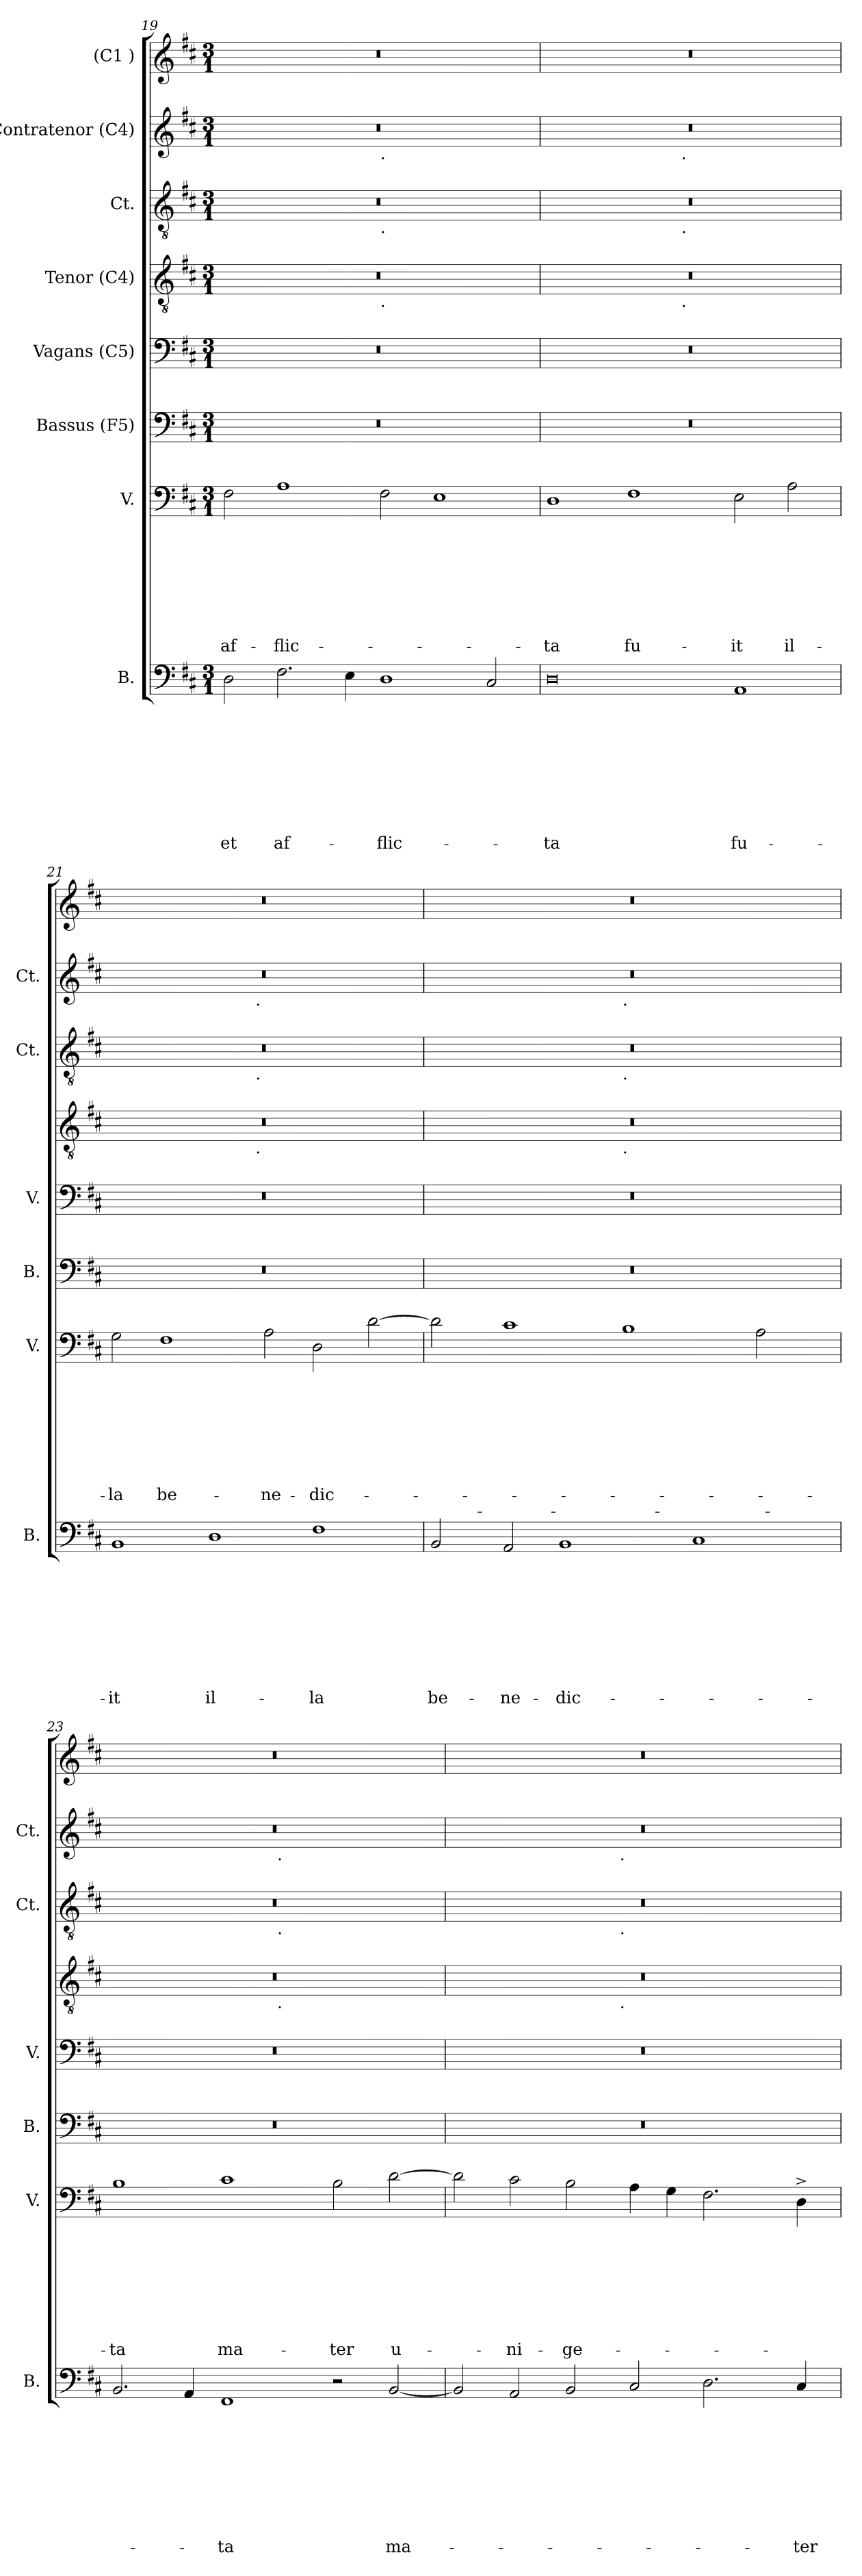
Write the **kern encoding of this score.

**kern	**text	**text	**text	**text	**text	**text	**text	**text	**text	**kern	**text	**text	**text	**text	**text	**text	**text	**text	**kern	**kern	**kern	**kern	**kern	**kern
*part8	*part8	*part8	*part8	*part8	*part8	*part8	*part8	*part8	*part8	*part7	*part7	*part7	*part7	*part7	*part7	*part7	*part7	*part7	*part6	*part5	*part4	*part3	*part2	*part1
*staff8	*staff8	*staff8	*staff8	*staff8	*staff8	*staff8	*staff8	*staff8	*staff8	*staff7	*staff7	*staff7	*staff7	*staff7	*staff7	*staff7	*staff7	*staff7	*staff6	*staff5	*staff4	*staff3	*staff2	*staff1
*I"B.	*	*	*	*	*	*	*	*	*	*I"V.	*	*	*	*	*	*	*	*	*I"Bassus (F5)	*I"Vagans (C5)	*I"Tenor (C4)	*I"Ct.	*I"Contratenor (C4)	*I"(C1 )
*I'B.	*	*	*	*	*	*	*	*	*	*I'V.	*	*	*	*	*	*	*	*	*I'B.	*I'V.	*	*I'Ct.	*I'Ct.	*
!!LO:LB:g=z
*clefF4	*	*	*	*	*	*	*	*	*	*clefF4	*	*	*	*	*	*	*	*	*clefF4	*clefF4	*clefGv2	*clefGv2	*clefG2	*clefG2
*k[f#c#]	*	*	*	*	*	*	*	*	*	*k[f#c#]	*	*	*	*	*	*	*	*	*k[f#c#]	*k[f#c#]	*k[f#c#]	*k[f#c#]	*k[f#c#]	*k[f#c#]
*D:	*	*	*	*	*	*	*	*	*	*D:	*	*	*	*	*	*	*	*	*D:	*D:	*D:	*D:	*D:	*D:
*M3/1	*	*	*	*	*	*	*	*	*	*M3/1	*	*	*	*	*	*	*	*	*M3/1	*M3/1	*M3/1	*M3/1	*M3/1	*M3/1
=19	=19	=19	=19	=19	=19	=19	=19	=19	=19	=19	=19	=19	=19	=19	=19	=19	=19	=19	=19	=19	=19	=19	=19	=19
!	!	!	!	!	!	!	!	!	!LO:LY:b	!	!	!	!	!	!	!	!	!LO:LY:b	!	!	!	!	!	!
*	*	*	*	*	*	*	*	*	*	*	*	*	*	*	*	*	*	*	*	*	*^	*^	*^	*
2D\	.	.	.	.	.	.	.	.	et	2F#\	.	.	.	.	.	.	.	af-	0.r	0.r	0.r	1.ryy	0.r	1.ryy	0.r	1.ryy	0.r
!	!	!	!	!	!	!	!	!	!LO:LY:b	!	!	!	!	!	!	!	!	!LO:LY:b	!	!	!	!	!	!	!	!	!
2.F#\	.	.	.	.	.	.	.	.	af-	1A	.	.	.	.	.	.	.	-flic-	.	.	.	.	.	.	.	.	.
4E\	.	.	.	.	.	.	.	.	.	.	.	.	.	.	.	.	.	.	.	.	.	.	.	.	.	.	.
!	!	!	!	!	!	!	!	!	!	!	!	!	!	!	!	!	!	!	!	!	!	!	!	!	!	!LO:TX:b:t=.	!
!	!	!	!	!	!	!	!	!	!	!	!	!	!	!	!	!	!	!	!	!	!	!	!	!LO:TX:b:t=.	!	!	!
!	!	!	!	!	!	!	!	!	!	!	!	!	!	!	!	!	!	!	!	!	!	!LO:TX:b:t=.	!	!	!	!	!
!	!	!	!	!	!	!	!	!	!LO:LY:b	!	!	!	!	!	!	!	!	!	!	!	!	!	!	!	!	!	!
1D	.	.	.	.	.	.	.	.	-flic-	2F#\	.	.	.	.	.	.	.	.	.	.	.	1.ryy	.	1.ryy	.	1.ryy	.
.	.	.	.	.	.	.	.	.	.	1E	.	.	.	.	.	.	.	.	.	.	.	.	.	.	.	.	.
2C#/	.	.	.	.	.	.	.	.	.	.	.	.	.	.	.	.	.	.	.	.	.	.	.	.	.	.	.
=20	=20	=20	=20	=20	=20	=20	=20	=20	=20	=20	=20	=20	=20	=20	=20	=20	=20	=20	=20	=20	=20	=20	=20	=20	=20	=20	=20
!	!	!	!	!	!	!	!	!	!LO:LY:b:rj	!	!	!	!	!	!	!	!	!LO:LY:b	!	!	!	!	!	!	!	!	!
0D	.	.	.	.	.	.	.	.	-ta	1D	.	.	.	.	.	.	.	-ta	0.r	0.r	0.r	1.ryy	0.r	1.ryy	0.r	1.ryy	0.r
!	!	!	!	!	!	!	!	!	!	!	!	!	!	!	!	!	!	!LO:LY:b	!	!	!	!	!	!	!	!	!
.	.	.	.	.	.	.	.	.	.	1F#	.	.	.	.	.	.	.	fu-	.	.	.	.	.	.	.	.	.
!	!	!	!	!	!	!	!	!	!	!	!	!	!	!	!	!	!	!	!	!	!	!	!	!	!	!LO:TX:b:t=.	!
!	!	!	!	!	!	!	!	!	!	!	!	!	!	!	!	!	!	!	!	!	!	!	!	!LO:TX:b:t=.	!	!	!
!	!	!	!	!	!	!	!	!	!	!	!	!	!	!	!	!	!	!	!	!	!	!LO:TX:b:t=.	!	!	!	!	!
.	.	.	.	.	.	.	.	.	.	.	.	.	.	.	.	.	.	.	.	.	.	1.ryy	.	1.ryy	.	1.ryy	.
!	!	!	!	!	!	!	!	!	!LO:LY:b	!	!	!	!	!	!	!	!	!LO:LY:b	!	!	!	!	!	!	!	!	!
1AA	.	.	.	.	.	.	.	.	fu-	2E\	.	.	.	.	.	.	.	-it	.	.	.	.	.	.	.	.	.
!	!	!	!	!	!	!	!	!	!	!	!	!	!	!	!	!	!	!LO:LY:b	!	!	!	!	!	!	!	!	!
.	.	.	.	.	.	.	.	.	.	2A\	.	.	.	.	.	.	.	il-	.	.	.	.	.	.	.	.	.
=21	=21	=21	=21	=21	=21	=21	=21	=21	=21	=21	=21	=21	=21	=21	=21	=21	=21	=21	=21	=21	=21	=21	=21	=21	=21	=21	=21
!	!	!	!	!	!	!	!	!	!LO:LY:b	!	!	!	!	!	!	!	!	!LO:LY:b	!	!	!	!	!	!	!	!	!
1BB	.	.	.	.	.	.	.	.	-it	2G\	.	.	.	.	.	.	.	-la	0.r	0.r	0.r	1ryy	0.r	1ryy	0.r	1ryy	0.r
!	!	!	!	!	!	!	!	!	!	!	!	!	!	!	!	!	!	!LO:LY:b	!	!	!	!	!	!	!	!	!
.	.	.	.	.	.	.	.	.	.	1F#	.	.	.	.	.	.	.	be-	.	.	.	.	.	.	.	.	.
!	!	!	!	!	!	!	!	!	!LO:LY:b:rj	!	!	!	!	!	!	!	!	!	!	!	!	!	!	!	!	!	!
1D	.	.	.	.	.	.	.	.	il-	.	.	.	.	.	.	.	.	.	.	.	.	4...ryy	.	4...ryy	.	4...ryy	.
!	!	!	!	!	!	!	!	!	!	!	!	!	!	!	!	!	!	!	!	!	!	!	!	!	!	!LO:TX:b:t=.	!
!	!	!	!	!	!	!	!	!	!	!	!	!	!	!	!	!	!	!	!	!	!	!	!	!LO:TX:b:t=.	!	!	!
!	!	!	!	!	!	!	!	!	!	!	!	!	!	!	!	!	!	!	!	!	!	!LO:TX:b:t=.	!	!	!	!	!
.	.	.	.	.	.	.	.	.	.	.	.	.	.	.	.	.	.	.	.	.	.	1ryy	.	1ryy	.	1ryy	.
!	!	!	!	!	!	!	!	!	!	!	!	!	!	!	!	!	!	!LO:LY:b	!	!	!	!	!	!	!	!	!
.	.	.	.	.	.	.	.	.	.	2A\	.	.	.	.	.	.	.	-ne-	.	.	.	.	.	.	.	.	.
!	!	!	!	!	!	!	!	!	!LO:LY:b	!	!	!	!	!	!	!	!	!LO:LY:b	!	!	!	!	!	!	!	!	!
1F#	.	.	.	.	.	.	.	.	-la	2D\	.	.	.	.	.	.	.	-dic-	.	.	.	.	.	.	.	.	.
.	.	.	.	.	.	.	.	.	.	.	.	.	.	.	.	.	.	.	.	.	.	2ryy	.	2ryy	.	2ryy	.
.	.	.	.	.	.	.	.	.	.	[<2d\	.	.	.	.	.	.	.	.	.	.	.	.	.	.	.	.	.
.	.	.	.	.	.	.	.	.	.	.	.	.	.	.	.	.	.	.	.	.	.	32ryy	.	32ryy	.	32ryy	.
!!LO:LB:g=z
=22	=22	=22	=22	=22	=22	=22	=22	=22	=22	=22	=22	=22	=22	=22	=22	=22	=22	=22	=22	=22	=22	=22	=22	=22	=22	=22	=22
!	!	!	!	!	!	!	!	!	!LO:LY:b	!	!	!	!	!	!	!	!	!	!	!	!	!	!	!	!	!	!
*^	*	*	*	*	*	*	*	*	*	*	*	*	*	*	*	*	*	*	*	*	*	*	*	*	*	*	*
*	*^	*	*	*	*	*	*	*	*	*	*	*	*	*	*	*	*	*	*	*	*	*	*	*	*	*	*	*
*	*	*^	*	*	*	*	*	*	*	*	*	*	*	*	*	*	*	*	*	*	*	*	*	*	*	*	*	*	*
*	*	*	*^	*	*	*	*	*	*	*	*	*	*	*	*	*	*	*	*	*	*	*	*	*	*	*	*	*	*	*
2BB/	4ryy	2ryy	1..ryy	1ryy	.	.	.	.	.	.	.	.	be-	2d\]	.	.	.	.	.	.	.	.	0.r	0.r	0.r	1.ryy	0.r	1.ryy	0.r	1.ryy	0.r
.	16ryy	.	.	.	.	.	.	.	.	.	.	.	.	.	.	.	.	.	.	.	.	.	.	.	.	.	.	.	.	.	.
!	!LO:TX:a:t=-	!	!	!	!	!	!	!	!	!	!	!	!	!	!	!	!	!	!	!	!	!	!	!	!	!	!	!	!	!	!
.	1ryy	.	.	.	.	.	.	.	.	.	.	.	.	.	.	.	.	.	.	.	.	.	.	.	.	.	.	.	.	.	.
!	!	!	!	!	!	!	!	!	!	!	!	!	!LO:LY:b	!	!	!	!	!	!	!	!	!	!	!	!	!	!	!	!	!	!
2AA/	.	4...ryy	.	.	.	.	.	.	.	.	.	.	-ne-	1c#	.	.	.	.	.	.	.	.	.	.	.	.	.	.	.	.	.
!	!	!LO:TX:a:t=-	!	!	!	!	!	!	!	!	!	!	!	!	!	!	!	!	!	!	!	!	!	!	!	!	!	!	!	!	!
.	.	1ryy	.	.	.	.	.	.	.	.	.	.	.	.	.	.	.	.	.	.	.	.	.	.	.	.	.	.	.	.	.
!	!	!	!	!	!	!	!	!	!	!	!	!	!LO:LY:b	!	!	!	!	!	!	!	!	!	!	!	!	!	!	!	!	!	!
1BB	.	.	.	1ryy	.	.	.	.	.	.	.	.	-dic-	.	.	.	.	.	.	.	.	.	.	.	.	.	.	.	.	.	.
.	1ryy	.	.	.	.	.	.	.	.	.	.	.	.	.	.	.	.	.	.	.	.	.	.	.	.	.	.	.	.	.	.
!	!	!	!	!	!	!	!	!	!	!	!	!	!	!	!	!	!	!	!	!	!	!	!	!	!	!	!	!	!	!LO:TX:b:t=.	!
!	!	!	!	!	!	!	!	!	!	!	!	!	!	!	!	!	!	!	!	!	!	!	!	!	!	!	!	!LO:TX:b:t=.	!	!	!
!	!	!	!	!	!	!	!	!	!	!	!	!	!	!	!	!	!	!	!	!	!	!	!	!	!	!LO:TX:b:t=.	!	!	!	!	!
.	.	.	.	.	.	.	.	.	.	.	.	.	.	1B	.	.	.	.	.	.	.	.	.	.	.	1.ryy	.	1.ryy	.	1.ryy	.
!	!	!	!LO:TX:a:t=-	!	!	!	!	!	!	!	!	!	!	!	!	!	!	!	!	!	!	!	!	!	!	!	!	!	!	!	!
.	.	.	1ryy	.	.	.	.	.	.	.	.	.	.	.	.	.	.	.	.	.	.	.	.	.	.	.	.	.	.	.	.
.	.	1ryy	.	.	.	.	.	.	.	.	.	.	.	.	.	.	.	.	.	.	.	.	.	.	.	.	.	.	.	.	.
1C#	.	.	.	2ryy	.	.	.	.	.	.	.	.	.	.	.	.	.	.	.	.	.	.	.	.	.	.	.	.	.	.	.
.	2ryy	.	.	.	.	.	.	.	.	.	.	.	.	.	.	.	.	.	.	.	.	.	.	.	.	.	.	.	.	.	.
.	.	.	.	32ryy	.	.	.	.	.	.	.	.	.	2A\	.	.	.	.	.	.	.	.	.	.	.	.	.	.	.	.	.
!	!	!	!	!LO:TX:a:t=-	!	!	!	!	!	!	!	!	!	!	!	!	!	!	!	!	!	!	!	!	!	!	!	!	!	!	!
.	.	.	.	4...ryy	.	.	.	.	.	.	.	.	.	.	.	.	.	.	.	.	.	.	.	.	.	.	.	.	.	.	.
.	.	.	4ryy	.	.	.	.	.	.	.	.	.	.	.	.	.	.	.	.	.	.	.	.	.	.	.	.	.	.	.	.
.	8.ryy	.	.	.	.	.	.	.	.	.	.	.	.	.	.	.	.	.	.	.	.	.	.	.	.	.	.	.	.	.	.
.	.	32ryy	.	.	.	.	.	.	.	.	.	.	.	.	.	.	.	.	.	.	.	.	.	.	.	.	.	.	.	.	.
=23	=23	=23	=23	=23	=23	=23	=23	=23	=23	=23	=23	=23	=23	=23	=23	=23	=23	=23	=23	=23	=23	=23	=23	=23	=23	=23	=23	=23	=23	=23	=23
!	!	!	!	!	!	!	!	!	!	!	!	!	!	!	!	!	!	!	!	!	!	!LO:LY:b	!	!	!	!	!	!	!	!	!
*v	*v	*v	*v	*v	*	*	*	*	*	*	*	*	*	*	*	*	*	*	*	*	*	*	*	*	*	*	*	*	*	*	*
2.BB/	.	.	.	.	.	.	.	.	.	1B	.	.	.	.	.	.	.	-ta	0.r	0.r	0.r	1.ryy	0.r	1.ryy	0.r	1.ryy	0.r
4AA/	.	.	.	.	.	.	.	.	.	.	.	.	.	.	.	.	.	.	.	.	.	.	.	.	.	.	.
!	!	!	!	!	!	!	!	!	!LO:LY:b	!	!	!	!	!	!	!	!	!LO:LY:b	!	!	!	!	!	!	!	!	!
1FF#	.	.	.	.	.	.	.	.	-ta	1c#	.	.	.	.	.	.	.	ma-	.	.	.	.	.	.	.	.	.
!	!	!	!	!	!	!	!	!	!	!	!	!	!	!	!	!	!	!	!	!	!	!	!	!	!	!LO:TX:b:t=.	!
!	!	!	!	!	!	!	!	!	!	!	!	!	!	!	!	!	!	!	!	!	!	!	!	!LO:TX:b:t=.	!	!	!
!	!	!	!	!	!	!	!	!	!	!	!	!	!	!	!	!	!	!	!	!	!	!LO:TX:b:t=.	!	!	!	!	!
.	.	.	.	.	.	.	.	.	.	.	.	.	.	.	.	.	.	.	.	.	.	1.ryy	.	1.ryy	.	1.ryy	.
!	!	!	!	!	!	!	!	!	!	!	!	!	!	!	!	!	!	!LO:LY:b	!	!	!	!	!	!	!	!	!
2r	.	.	.	.	.	.	.	.	.	2B\	.	.	.	.	.	.	.	-ter	.	.	.	.	.	.	.	.	.
!	!	!	!	!	!	!	!	!	!LO:LY:b	!	!	!	!	!	!	!	!	!LO:LY:b	!	!	!	!	!	!	!	!	!
[<2BB/	.	.	.	.	.	.	.	.	ma-	[>2d\	.	.	.	.	.	.	.	u-	.	.	.	.	.	.	.	.	.
=24	=24	=24	=24	=24	=24	=24	=24	=24	=24	=24	=24	=24	=24	=24	=24	=24	=24	=24	=24	=24	=24	=24	=24	=24	=24	=24	=24
2BB/]	.	.	.	.	.	.	.	.	.	2d\]	.	.	.	.	.	.	.	.	0.r	0.r	0.r	1ryy	0.r	1ryy	0.r	1ryy	0.r
!	!	!	!	!	!	!	!	!	!	!	!	!	!	!	!	!	!	!LO:LY:b	!	!	!	!	!	!	!	!	!
2AA/	.	.	.	.	.	.	.	.	.	2c#\	.	.	.	.	.	.	.	-ni-	.	.	.	.	.	.	.	.	.
!	!	!	!	!	!	!	!	!	!	!	!	!	!	!	!	!	!	!LO:LY:b	!	!	!	!	!	!	!	!	!
2BB/	.	.	.	.	.	.	.	.	.	2B\	.	.	.	.	.	.	.	-ge-	.	.	.	4...ryy	.	4...ryy	.	4...ryy	.
!	!	!	!	!	!	!	!	!	!	!	!	!	!	!	!	!	!	!	!	!	!	!	!	!	!	!LO:TX:b:t=.	!
!	!	!	!	!	!	!	!	!	!	!	!	!	!	!	!	!	!	!	!	!	!	!	!	!LO:TX:b:t=.	!	!	!
!	!	!	!	!	!	!	!	!	!	!	!	!	!	!	!	!	!	!	!	!	!	!LO:TX:b:t=.	!	!	!	!	!
.	.	.	.	.	.	.	.	.	.	.	.	.	.	.	.	.	.	.	.	.	.	1ryy	.	1ryy	.	1ryy	.
2C#/	.	.	.	.	.	.	.	.	.	4A\	.	.	.	.	.	.	.	.	.	.	.	.	.	.	.	.	.
.	.	.	.	.	.	.	.	.	.	4G\	.	.	.	.	.	.	.	.	.	.	.	.	.	.	.	.	.
2.D\	.	.	.	.	.	.	.	.	.	2.F#\	.	.	.	.	.	.	.	.	.	.	.	.	.	.	.	.	.
.	.	.	.	.	.	.	.	.	.	.	.	.	.	.	.	.	.	.	.	.	.	2ryy	.	2ryy	.	2ryy	.
!	!	!	!	!	!	!	!	!	!LO:LY:b	!	!	!	!	!	!	!	!	!	!	!	!	!	!	!	!	!	!
4C#/	.	.	.	.	.	.	.	.	-ter	4D^>\	.	.	.	.	.	.	.	.	.	.	.	.	.	.	.	.	.
.	.	.	.	.	.	.	.	.	.	.	.	.	.	.	.	.	.	.	.	.	.	32ryy	.	32ryy	.	32ryy	.
*	*	*	*	*	*	*	*	*	*	*	*	*	*	*	*	*	*	*	*	*	*v	*v	*	*	*v	*v	*
*	*	*	*	*	*	*	*	*	*	*	*	*	*	*	*	*	*	*	*	*	*	*v	*v	*	*
=	=	=	=	=	=	=	=	=	=	=	=	=	=	=	=	=	=	=	=	=	=	=	=	=
*-	*-	*-	*-	*-	*-	*-	*-	*-	*-	*-	*-	*-	*-	*-	*-	*-	*-	*-	*-	*-	*-	*-	*-	*-
